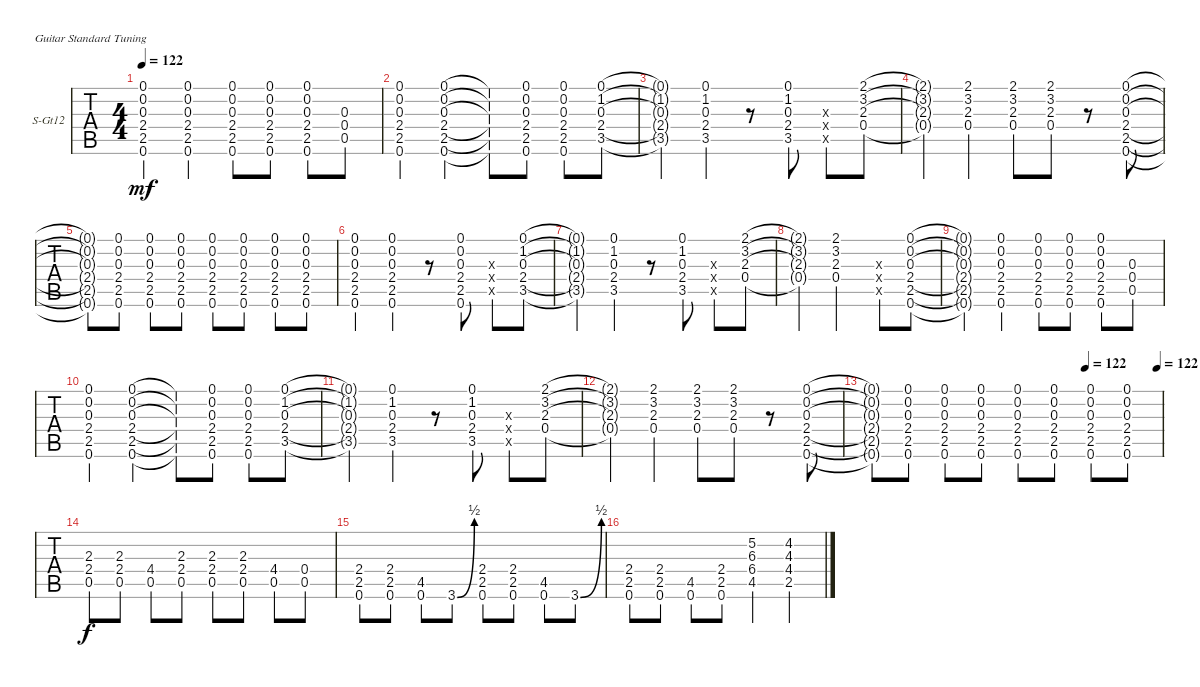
\bracketExtendMode groupsimilarinstruments
\firstSystemTrackNameOrientation horizontal
\otherSystemsTrackNameOrientation horizontal
\track ("12 St. Steel Guitar" "S-Gt12") {instrument acousticguitarsteel}
\staff {tabs}
\tuning (E4 B3 G3 D3 A2 E2)
\ts (4 4)
\tempo 122
\clef g2
\scale
0.333333
\ks c
(0.6{t} 2.5{t} 2.4{t} 0.3{t} 0.2{t} 0.1{t}).4{dy mf} (0.1 0.2 0.3 2.4 2.5 0.6).4 (0.1 0.2 0.3 2.4 2.5 0.6).8 (0.1 0.2 0.3 2.4 2.5 0.6).8 (0.1 0.2 0.3 2.4 2.5 0.6).8 (0.5 0.4 0.3).8 |
\scale
0.333333 (0.6 2.5 2.4 0.3 0.2 0.1).4 (0.6 2.5 2.4 0.3 0.2 0.1).4 (0.6{t} 2.5{t} 2.4{t} 0.3{t} 0.2{t} 0.1{t}).8 (0.6 2.5 2.4 0.3 0.2 0.1).8 (0.6 2.5 2.4 0.3 0.2 0.1).8 (0.1 1.2 0.3 2.4 3.5).8 |
\scale
0.333333 (3.5{t} 2.4{t} 0.3{t} 1.2{t} 0.1{t}).4 (3.5 2.4 0.3 1.2 0.1).4 r.8 (3.5 2.4 0.3 1.2 0.1).8 (0.3{x} 0.4{x} 0.5{x}).8 (0.4 2.3 3.2 2.1).8 |
\scale
0.333333 (2.1{t} 3.2{t} 2.3{t} 0.4{t}).4 (0.4 2.3 3.2 2.1).4 (0.4 2.3 3.2 2.1).8 (0.4 2.3 3.2 2.1).8 r.8 (0.1 0.2 0.3 2.4 2.5 0.6).8 |
\scale
0.333333 (0.6{t} 2.5{t} 2.4{t} 0.3{t} 0.2{t} 0.1{t}).8 (0.6 2.5 2.4 0.3 0.2 0.1).8 (0.6 2.5 2.4 0.3 0.2 0.1).8 (0.6 2.5 2.4 0.3 0.2 0.1).8 (0.6 2.5 2.4 0.3 0.2 0.1).8 (0.6 2.5 2.4 0.3 0.2 0.1).8 (0.6 2.5 2.4 0.3 0.2 0.1).8 (0.6 2.5 2.4 0.3 0.2 0.1).8 |
\scale
0.333333 (0.6 2.5 2.4 0.3 0.2 0.1).4 (0.6 2.5 2.4 0.3 0.2 0.1).4 r.8 (0.1 0.2 0.3 2.4 2.5 0.6).8 (0.5{x} 0.4{x} 0.3{x}).8 (3.5 2.4 0.3 1.2 0.1).8 |
\scale
0.333333 (0.1{t} 1.2{t} 0.3{t} 2.4{t} 3.5{t}).4 (3.5 2.4 0.3 1.2 0.1).4 r.8 (0.1 1.2 0.3 2.4 3.5).8 (0.5{x} 0.4{x} 0.3{x}).8 (0.4 2.3 3.2 2.1).8 |
\scale
0.333333 (2.1{t} 3.2{t} 2.3{t} 0.4{t}).4 (2.1 3.2 2.3 0.4).2 (0.3{x} 0.4{x} 0.5{x}).8 (0.6 2.5 2.4 0.3 0.2 0.1).8 |
\scale
0.333333 (0.6{t} 2.5{t} 2.4{t} 0.3{t} 0.2{t} 0.1{t}).4 (0.1 0.2 0.3 2.4 2.5 0.6).4 (0.1 0.2 0.3 2.4 2.5 0.6).8 (0.1 0.2 0.3 2.4 2.5 0.6).8 (0.1 0.2 0.3 2.4 2.5 0.6).8 (0.5 0.4 0.3).8 |
\scale
0.333333 (0.6 2.5 2.4 0.3 0.2 0.1).4 (0.6 2.5 2.4 0.3 0.2 0.1).4 (0.6{t} 2.5{t} 2.4{t} 0.3{t} 0.2{t} 0.1{t}).8 (0.6 2.5 2.4 0.3 0.2 0.1).8 (0.6 2.5 2.4 0.3 0.2 0.1).8 (0.1 1.2 0.3 2.4 3.5).8 |
\scale
0.333333 (3.5{t} 2.4{t} 0.3{t} 1.2{t} 0.1{t}).4 (3.5 2.4 0.3 1.2 0.1).4 r.8 (3.5 2.4 0.3 1.2 0.1).8 (0.3{x} 0.4{x} 0.5{x}).8 (0.4 2.3 3.2 2.1).8 |
\scale
0.333333 (2.1{t} 3.2{t} 2.3{t} 0.4{t}).4 (0.4 2.3 3.2 2.1).4 (0.4 2.3 3.2 2.1).8 (0.4 2.3 3.2 2.1).8 r.8 (0.1 0.2 0.3 2.4 2.5 0.6).8 |
\tempo (122 0.738462)
\tempo (122 0.984615)
\scale
0.333333 (0.6{t} 2.5{t} 2.4{t} 0.3{t} 0.2{t} 0.1{t}).8 (0.6 2.5 2.4 0.3 0.2 0.1).8 (0.6 2.5 2.4 0.3 0.2 0.1).8 (0.6 2.5 2.4 0.3 0.2 0.1).8 (0.6 2.5 2.4 0.3 0.2 0.1).8 (0.6 2.5 2.4 0.3 0.2 0.1).8 (0.6 2.5 2.4 0.3 0.2 0.1).8 (0.6 2.5 2.4 0.3 0.2 0.1).8 |
\section ("" "")
\scale
0.333333 (2.3 2.4 0.5).8{dy f} (2.3 2.4 0.5).8 (0.5{st} 4.4{st}).8 (0.5 2.4 2.3).8 (0.5 2.4 2.3).8 (0.5 2.4 2.3).8 (4.4{st} 0.5{st}).8 (0.5 0.4).8 |
\scale
0.333333 (2.4 2.5 0.6).8 (2.4 2.5 0.6).8 (0.6{st} 4.5{st}).8 3.6{be (bend 0 0 15 2)}.8 (0.6 2.5 2.4).8 (2.4 2.5 0.6).8 (0.6{st} 4.5{st}).8 3.6{be (bend 0 0 15 2)}.8 |
\scale
0.333333 (0.6 2.5 2.4).8 (0.6 2.5 2.4).8 (4.5{st} 0.6{st}).8 (2.4 2.5 0.6).8 (4.5{st} 6.4{st} 6.3{st} 5.2{st}).4 (2.5{st} 4.4{st} 4.3{st} 4.2{st}).4
